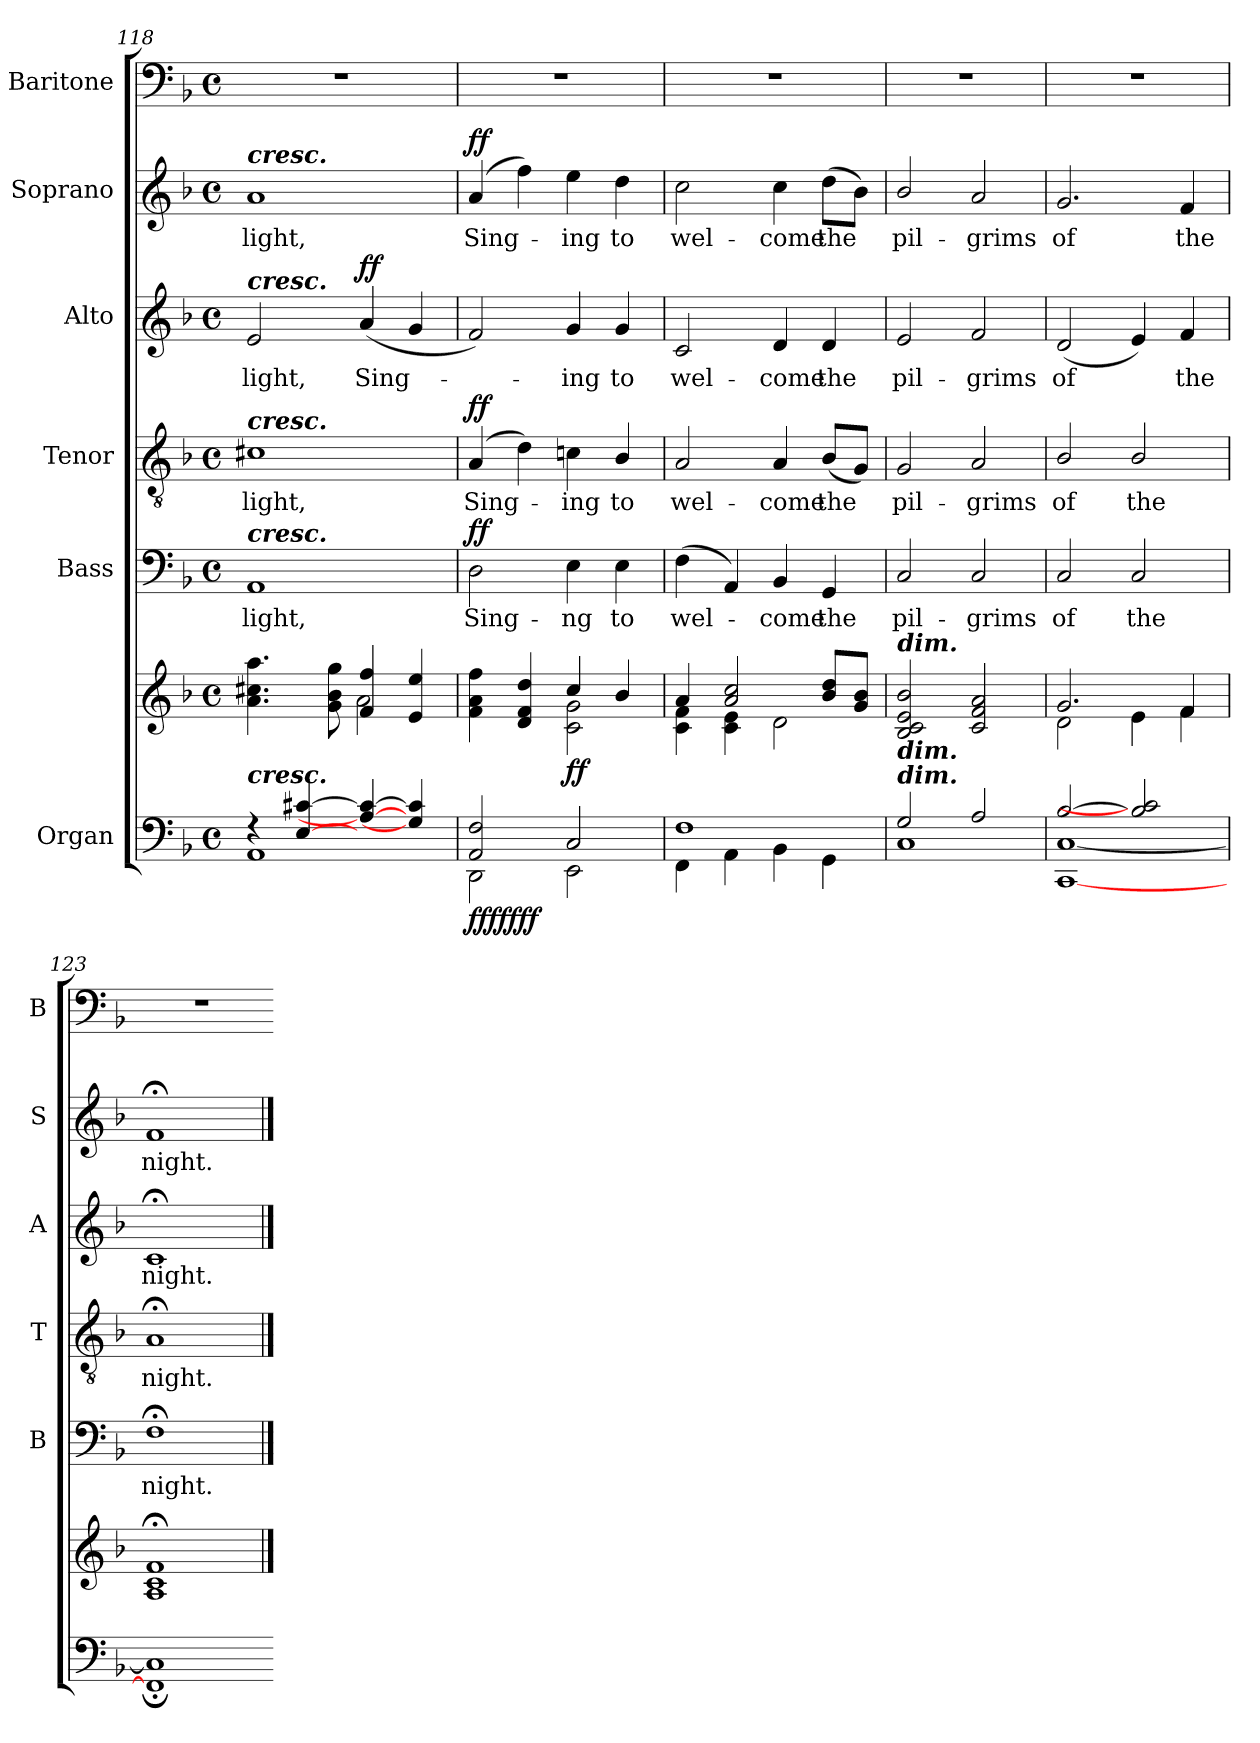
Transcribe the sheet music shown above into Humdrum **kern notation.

**kern	**kern	**dynam	**kern	**text	**dynam	**kern	**text	**dynam	**kern	**text	**dynam	**kern	**text	**dynam	**kern
*part6	*part6	*part6	*part5	*part5	*part5	*part4	*part4	*part4	*part3	*part3	*part3	*part2	*part2	*part2	*part1
*staff7	*staff6	*staff6/7	*staff5	*staff5	*staff5	*staff4	*staff4	*staff4	*staff3	*staff3	*staff3	*staff2	*staff2	*staff2	*staff1
*I"Organ	*	*	*I"Bass	*	*	*I"Tenor	*	*	*I"Alto	*	*	*I"Soprano	*	*	*I"Baritone
*	*	*	*I'B	*	*	*I'T	*	*	*I'A	*	*	*I'S	*	*	*I'B
!!LO:LB:g=z
*clefF4	*clefG2	*	*clefF4	*	*	*clefGv2	*	*	*clefG2	*	*	*clefG2	*	*	*clefF4
*k[b-]	*k[b-]	*	*k[b-]	*	*	*k[b-]	*	*	*k[b-]	*	*	*k[b-]	*	*	*k[b-]
*F:	*F:	*	*F:	*	*	*F:	*	*	*F:	*	*	*F:	*	*	*F:
*M4/4	*M4/4	*	*M4/4	*	*	*M4/4	*	*	*M4/4	*	*	*M4/4	*	*	*M4/4
*met(c)	*met(c)	*	*met(c)	*	*	*met(c)	*	*	*met(c)	*	*	*met(c)	*	*	*met(c)
=118	=118	=118	=118	=118	=118	=118	=118	=118	=118	=118	=118	=118	=118	=118	=118
*^	*^	*	*	*	*	*	*	*	*	*	*	*	*	*	*
!	!	!	!	!	!	!	!	!	!	!	!	!	!	!LO:TX:a:Bi:t=cresc.	!	!	!
!	!	!	!	!	!	!	!	!	!	!	!LO:TX:a:Bi:t=cresc.	!	!	!	!	!	!
!	!	!	!	!	!	!	!	!LO:TX:a:Bi:t=cresc.	!	!	!	!	!	!	!	!	!
!	!	!	!	!	!LO:TX:a:Bi:t=cresc.	!	!	!	!	!	!	!	!	!	!	!	!
!LO:TX:a:Bi:t=cresc.	!	!	!	!	!	!	!	!	!	!	!	!	!	!	!	!	!
!	!	!	!	!	!	!LO:LY:b	!	!	!LO:LY:b	!	!	!LO:LY:b	!	!	!LO:LY:b	!	!
4r	1AA\	4.a 4.cc#X 4.aa	2ryy	.	1AA	light,	.	1c#X	light,	.	2e	light,	.	1a	light,	.	1r
[4E/ [4c#X/	.	.	.	.	.	.	.	.	.	.	.	.	.	.	.	.	.
.	.	8g 8b- 8gg	.	.	.	.	.	.	.	.	.	.	.	.	.	.	.
!	!	!	!	!	!	!	!	!	!	!	!	!LO:LY:b	!LO:DY:b	!	!	!	!
4A/_ 4c#/_	.	4f/ 4ff/	2a\	.	.	.	.	.	.	.	(<4a	Sing-	ff	.	.	.	.
4G/] 4c#/]	.	4e 4ee	.	.	.	.	.	.	.	.	4g	.	.	.	.	.	.
=119	=119	=119	=119	=119	=119	=119	=119	=119	=119	=119	=119	=119	=119	=119	=119	=119	=119
!	!	!	!	!LO:DY:b=2	!	!LO:LY:b	!	!	!LO:LY:b	!	!	!	!	!	!LO:LY:b	!	!
!	!	!	!	!LO:DY:n=1:b=2	!	!	!	!	!	!	!	!	!	!	!	!	!
!	!	!	!	!LO:DY:n=2:b=2	!	!	!	!	!	!	!	!	!	!	!	!	!
!	!	!	!	!LO:DY:n=3:b	!	!	!LO:DY:b	!	!	!LO:DY:b	!	!	!	!	!	!LO:DY:b	!
2AA/ 2F/	2DD\	4f 4a 4ff	2ryy	ff f ff ff	2D	Sing-	ff	(<4A	Sing-	ff	2f)	.	.	(4a	Sing-	ff	1r
.	.	4d 4f 4dd	.	.	.	.	.	4d)	.	.	.	.	.	4ff)	.	.	.
!	!	!	!	!LO:DY:n=4:b	!	!LO:LY:b	!	!	!LO:LY:b	!	!	!LO:LY:b	!	!	!LO:LY:b	!	!
2C/	2EE\	4cc/	2c\ 2g\	ff	4E	-ng	.	4cn	ing	.	4g	ing	.	4ee	ing	.	.
!	!	!	!	!	!	!LO:LY:b	!	!	!LO:LY:b	!	!	!LO:LY:b	!	!	!LO:LY:b	!	!
.	.	4b-/	.	.	4E	to	.	4B-/	to	.	4g	to	.	4dd	to	.	.
=120	=120	=120	=120	=120	=120	=120	=120	=120	=120	=120	=120	=120	=120	=120	=120	=120	=120
!	!	!	!	!	!	!LO:LY:b	!	!	!LO:LY:b	!	!	!LO:LY:b	!	!	!LO:LY:b	!	!
1F/	4FF\	4a	4c\ 4f\	.	(<4F	wel-	.	2A	wel-	.	2c	wel-	.	2cc	wel-	.	1r
.	4AA\	2a/ 2cc/	4c\ 4e\	.	4AA)	.	.	.	.	.	.	.	.	.	.	.	.
!	!	!	!	!	!	!LO:LY:b	!	!	!LO:LY:b	!	!	!LO:LY:b	!	!	!LO:LY:b	!	!
.	4BB-\	.	2d\	.	4BB-	come	.	4A	-come	.	4d	-come	.	4cc	-come	.	.
!	!	!	!	!	!	!LO:LY:b	!	!	!LO:LY:b	!	!	!LO:LY:b	!	!	!LO:LY:b	!	!
.	4GG\	8b-/ 8dd/L	.	.	4GG	the	.	(<8B-L	the	.	4d	the	.	(>8ddL	the	.	.
.	.	8g/ 8b-/J	.	.	.	.	.	8GJ)	.	.	.	.	.	8b-J)	.	.	.
=121	=121	=121	=121	=121	=121	=121	=121	=121	=121	=121	=121	=121	=121	=121	=121	=121	=121
!	!	!LO:TX:a:Bi:t=dim.	!	!	!	!	!	!	!	!	!	!	!	!	!	!	!
!LO:TX:a:Bi:t=dim.	!	!	!	!	!	!	!	!	!	!	!	!	!	!	!	!	!
!LO:TX:a:Bi:t=dim.	!	!	!	!	!	!	!	!	!	!	!	!	!	!	!	!	!
!	!	!	!	!	!	!LO:LY:b	!	!	!LO:LY:b	!	!	!LO:LY:b	!	!	!LO:LY:b	!	!
2G/	1C\	2B-/ 2c/ 2e/ 2b-/	1ryy	.	2C	pil-	.	2G/	pil-	.	2e	pil-	.	2b-/	pil-	.	1r
!	!	!	!	!	!	!LO:LY:b	!	!	!LO:LY:b	!	!	!LO:LY:b	!	!	!LO:LY:b	!	!
2A/	.	2c 2f 2a	.	.	2C	-grims	.	2A	-grims	.	2f	-grims	.	2a	-grims	.	.
=122	=122	=122	=122	=122	=122	=122	=122	=122	=122	=122	=122	=122	=122	=122	=122	=122	=122
!	!	!	!	!	!	!LO:LY:b	!	!	!LO:LY:b	!	!	!LO:LY:b	!	!	!LO:LY:b	!	!
[2B-/	[1CC\ [1C\	2.g	2d\	.	2C	of	.	2B-/	of	.	(<2d	of	.	2.g	of	.	1r
!	!	!	!	!	!	!LO:LY:b	!	!	!LO:LY:b	!	!	!	!	!	!	!	!
2B-/] 2c/]	.	.	4e\	.	2C	the	.	2B-/	the	.	4e)	.	.	.	.	.	.
!	!	!	!	!	!	!	!	!	!	!	!	!LO:LY:b	!	!	!LO:LY:b	!	!
.	.	4f	4f\	.	.	.	.	.	.	.	4f	the	.	4f	the	.	.
=123	=123	=123	=123	=123	=123	=123	=123	=123	=123	=123	=123	=123	=123	=123	=123	=123	=123
!	!	!	!	!	!	!LO:LY:b	!	!	!LO:LY:b	!	!	!LO:LY:b	!	!	!LO:LY:b	!	!
1ryy	1FF\]; 1C\];	1A;< 1c;< 1f;<	1ryy	.	1F;<	night.	.	1A;<	night.	.	1c;<	night.	.	1f;<	night.	.	1r
*v	*v	*	*	*	*	*	*	*	*	*	*	*	*	*	*	*	*
*	*v	*v	*	*	*	*	*	*	*	*	*	*	*	*	*	*
==	==	=	==	=	=	==	=	=	==	=	=	==	=	=	=
*-	*-	*-	*-	*-	*-	*-	*-	*-	*-	*-	*-	*-	*-	*-	*-
